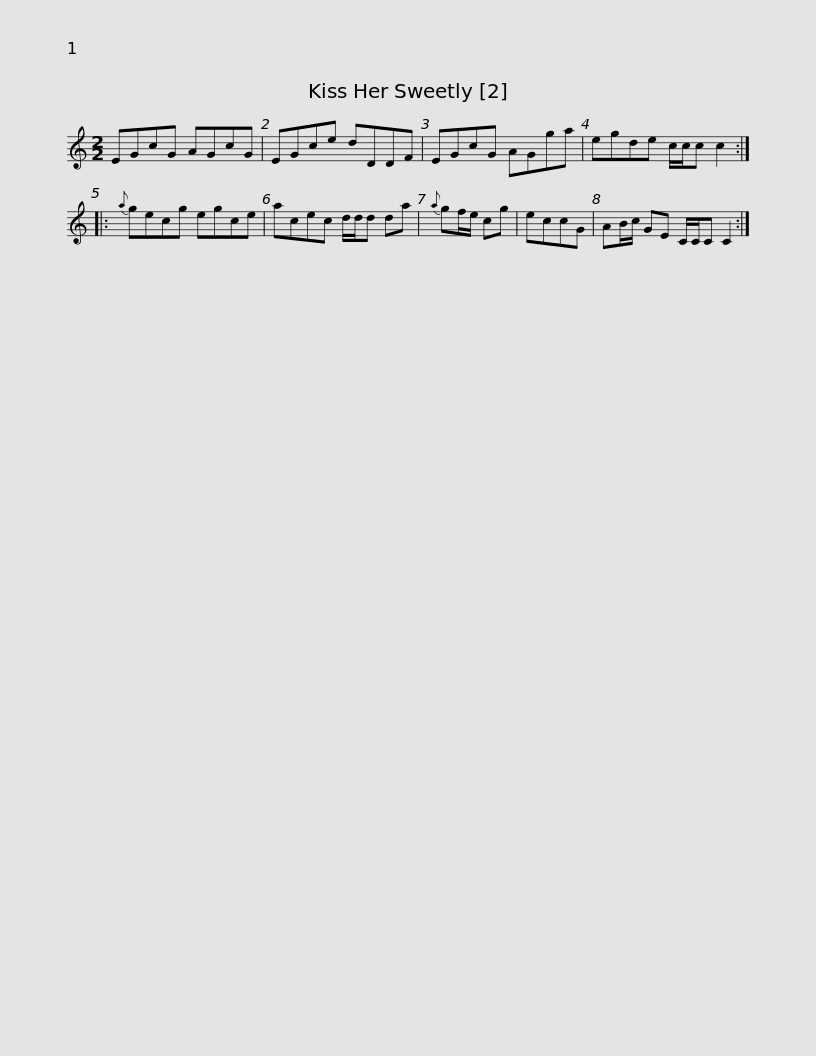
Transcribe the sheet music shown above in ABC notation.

X:1
L:1/8
M:2/2
I:linebreak $
K:C
V:1 treble
V:1
 EGcG AGcG | EGce dDDF | EGcG AGga | egde c/c/c c2 ::{a} gecg egce |$ %5
 acec d/d/d da |{a} gf/e/ cg | eccG | AB/c/ GE C/C/C C2 :| %9
